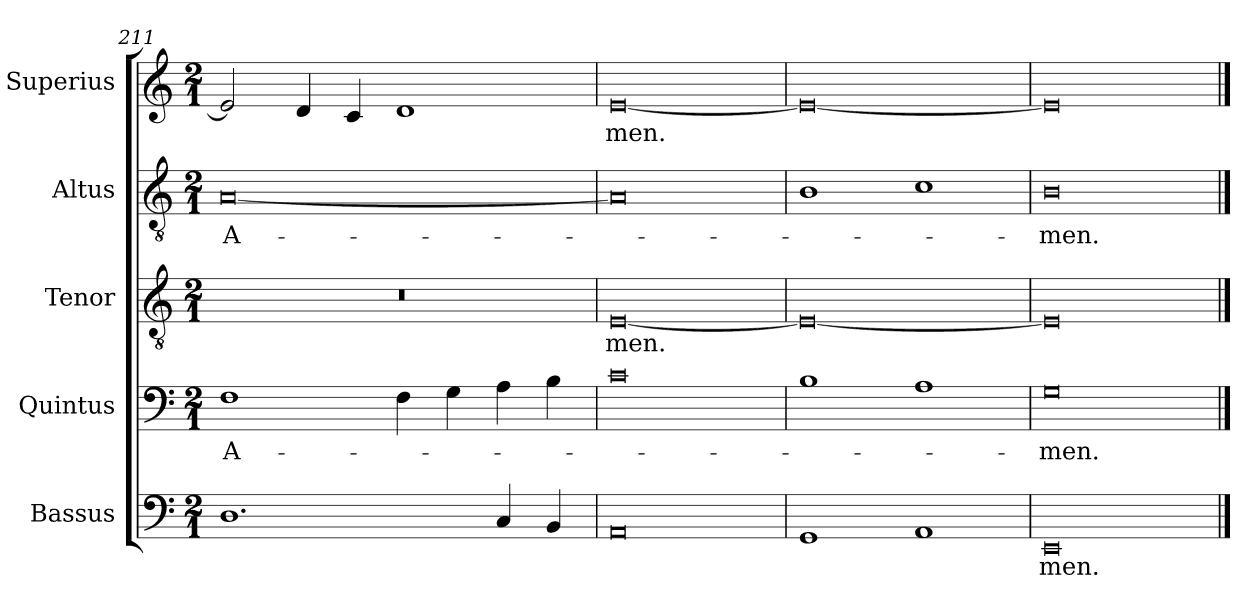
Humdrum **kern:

**kern	**text	**kern	**text	**kern	**text	**kern	**text	**kern	**text
*part5	*part5	*part4	*part4	*part3	*part3	*part2	*part2	*part1	*part1
*staff5	*staff5	*staff4	*staff4	*staff3	*staff3	*staff2	*staff2	*staff1	*staff1
*I"Bassus	*	*I"Quintus	*	*I"Tenor	*	*I"Altus	*	*I"Superius	*
*I'B	*	*	*	*I'T	*	*I'A	*	*I'S	*
*clefF4	*	*clefF4	*	*clefGv2	*	*clefGv2	*	*clefG2	*
*k[]	*	*k[]	*	*k[]	*	*k[]	*	*k[]	*
*M2/1	*	*M2/1	*	*M2/1	*	*M2/1	*	*M2/1	*
=211	=211	=211	=211	=211	=211	=211	=211	=211	=211
!	!	!	!LO:LY:i	!	!	!	!	!	!
1.D	.	1F	A-	0r	.	[0A	A-	2e]	.
.	.	.	.	.	.	.	.	4d	.
.	.	.	.	.	.	.	.	4c	.
.	.	4F	.	.	.	.	.	1d	.
.	.	4G	.	.	.	.	.	.	.
4C	.	4A	.	.	.	.	.	.	.
4BB	.	4B	.	.	.	.	.	.	.
=212	=212	=212	=212	=212	=212	=212	=212	=212	=212
!	!	!	!	!	!LO:LY:i	!	!	!	!
0AA	.	0c	.	[0E	-men.	0A]	.	[0e	-men.
=213	=213	=213	=213	=213	=213	=213	=213	=213	=213
1GG	.	1B	.	0E_	.	1B	.	0e_	.
1AA	.	1A	.	.	.	1c	.	.	.
=214	=214	=214	=214	=214	=214	=214	=214	=214	=214
!	!	!	!LO:LY:i	!	!	!	!	!	!
0EE	-men.	0G	-men.	0E]	.	0B	-men.	0e]	.
==	==	==	==	==	==	==	==	==	==
*-	*-	*-	*-	*-	*-	*-	*-	*-	*-
